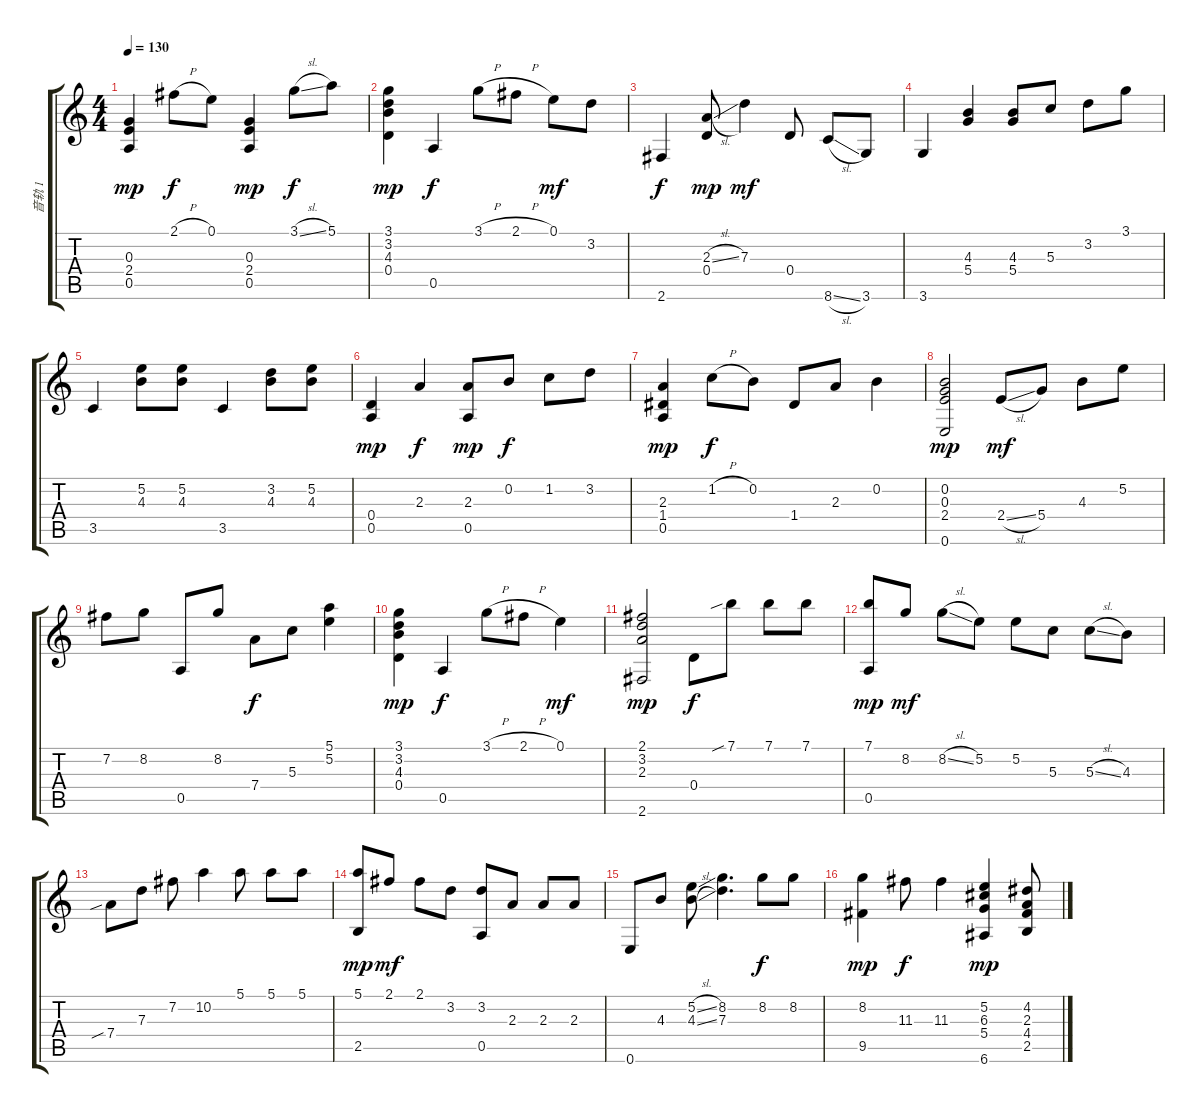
\track ("音轨 1" "音轨 1") {instrument acousticguitarnylon}
\staff {score tabs}
\tuning (E4 B3 G3 D3 A2 E2) {hide}
\ts (4 4)
\tempo 130
\clef g2
\ks c
(0.3 2.4 0.5).4{dy mp} 2.1{h}.8{dy f} 0.1.8 (0.3 2.4 0.5).4{dy mp} 3.1{sl}.8{dy f} 5.1.8 |
(3.1 3.2 4.3 0.4).4{dy mp} 0.5.4{dy f} 3.1{h}.8 2.1{h}.8 0.1.8{dy mf} 3.2.8 |
2.6.4{dy f} (2.3{sl} 0.4).8{dy mp} 7.3.4{dy mf} 0.4.8 8.6{sl}.8 3.6.8 |
3.6.4 (4.3 5.4).4 (4.3 5.4).8 5.3.8 3.2.8 3.1.8 |
3.5.4 (5.2 4.3).8 (5.2 4.3).8 3.5.4 (3.2 4.3).8 (5.2 4.3).8 |
(0.4 0.5).4{dy mp} 2.3.4{dy f} (2.3 0.5).8{dy mp} 0.2.8{dy f} 1.2.8 3.2.8 |
(2.3 1.4 0.5).4{dy mp} 1.2{h}.8{dy f} 0.2.8 1.4.8 2.3.8 0.2.4 |
(0.2 0.3 2.4 0.6).2{dy mp} 2.4{sl}.8{dy mf} 5.4.8 4.3.8 5.2.8 |
7.2.8 8.2.8 0.5.8 8.2.8 7.4.8{dy f} 5.3.8 (5.1 5.2).4 |
(3.1 3.2 4.3 0.4).4{dy mp} 0.5.4{dy f} 3.1{h}.8 2.1{h}.8 0.1.4{dy mf} |
(2.1 3.2 2.3 2.6).2{dy mp} 0.4.8{dy f} 7.1{sib}.8 7.1.8 7.1.8 |
(7.1 0.5).8{dy mp} 8.2.8{dy mf} 8.2{sl}.8 5.2.8 5.2.8 5.3.8 5.3{sl}.8 4.3.8 |
7.4{sib}.8 7.3.8 7.2.8 10.2.4 5.1.8 5.1.8 5.1.8 |
(5.1 2.5).8{dy mp} 2.1.8{dy mf} 2.1.8 3.2.8 (3.2 0.5).8 2.3.8 2.3.8 2.3.8 |
0.6.8 4.3.8 (5.2{sl} 4.3{sl}).8 (8.2 7.3).4{d} 8.2.8{dy f} 8.2.8 |
(8.2 9.5).4{dy mp} 11.3.8{dy f} 11.3.4 (5.2 6.3 5.4 6.6).4{dy mp} (4.2 2.3 4.4 2.5).8
